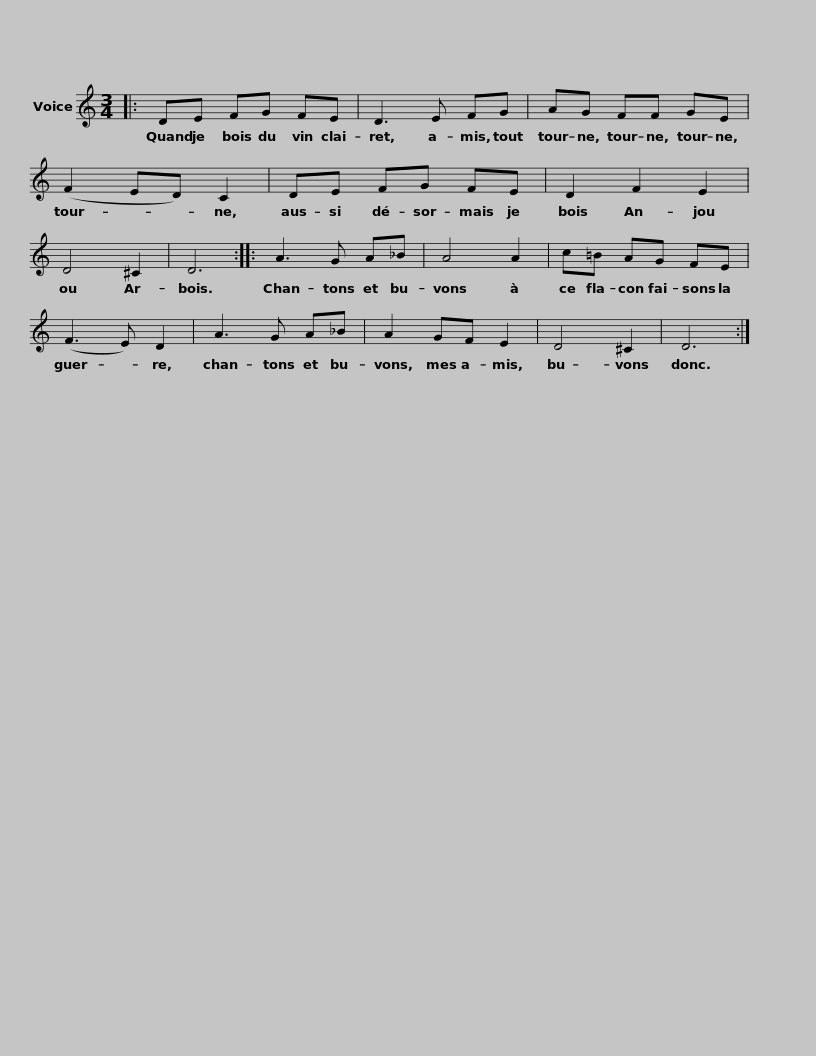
X:1
L:1/8
M:3/4
I:linebreak $
K:C
V:1 treble
V:1
|: DE FG FE | D3 E FG | AG FF GE | (F2 ED) C2 |$ DE FG FE | %5
 D2 F2 E2 | D4 ^C2 | D6 :: A3 G A_B | A4 A2 | %10
 c=B AG FE |$ (F3 E) D2 |$ A3 G A_B | A2 GF E2 | D4 ^C2 | %15
 D6 :| %16
